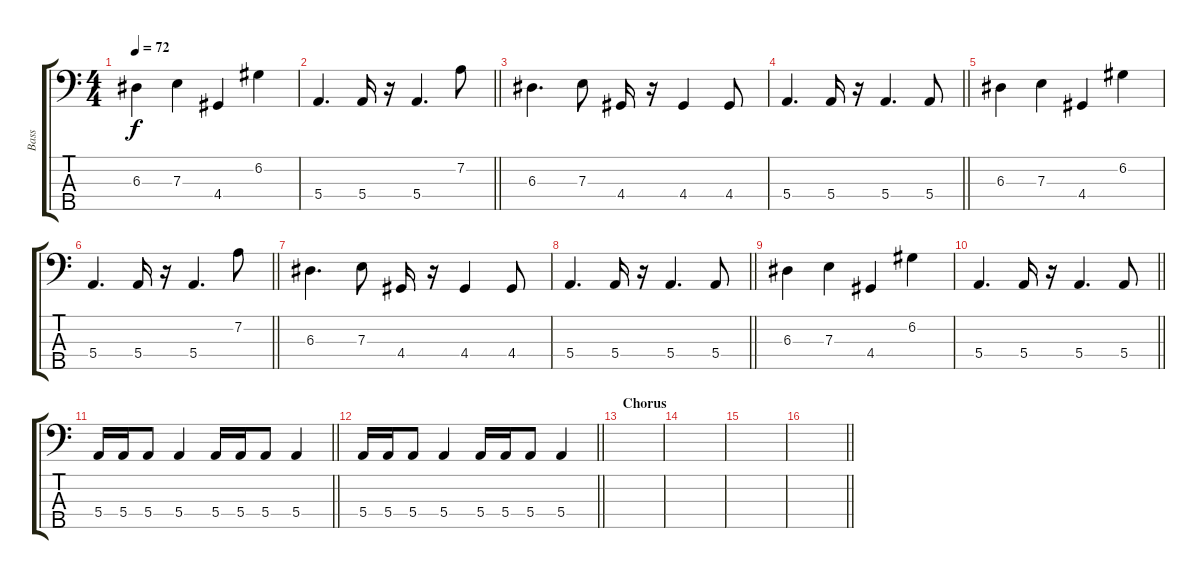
\track ("Bass" "Bass") {instrument electricbassfinger}
\staff {score tabs}
\tuning (G2 D2 A1 E1 B0) {hide}
\ts (4 4)
\tempo 72
\clef f4
\ks c
6.3.4{dy f} 7.3.4 4.4.4 6.2.4 |
\barLineRight lightlight
5.4.4{d} 5.4.16 r.16 5.4.4{d} 7.2.8 |
6.3.4{d} 7.3.8 4.4.16 r.16 4.4.4 4.4.8 |
\barLineRight lightlight
5.4.4{d} 5.4.16 r.16 5.4.4{d} 5.4.8 |
6.3.4 7.3.4 4.4.4 6.2.4 |
\barLineRight lightlight
5.4.4{d} 5.4.16 r.16 5.4.4{d} 7.2.8 |
6.3.4{d} 7.3.8 4.4.16 r.16 4.4.4 4.4.8 |
\barLineRight lightlight
5.4.4{d} 5.4.16 r.16 5.4.4{d} 5.4.8 |
6.3.4 7.3.4 4.4.4 6.2.4 |
\barLineRight lightlight
5.4.4{d} 5.4.16 r.16 5.4.4{d} 5.4.8 |
\barLineRight lightlight
5.4.16 5.4.16 5.4.8 5.4.4 5.4.16 5.4.16 5.4.8 5.4.4 |
\barLineRight lightlight
5.4.16 5.4.16 5.4.8 5.4.4 5.4.16 5.4.16 5.4.8 5.4.4 |
\section ("" "Chorus")
|
|
|
\barLineRight lightlight
